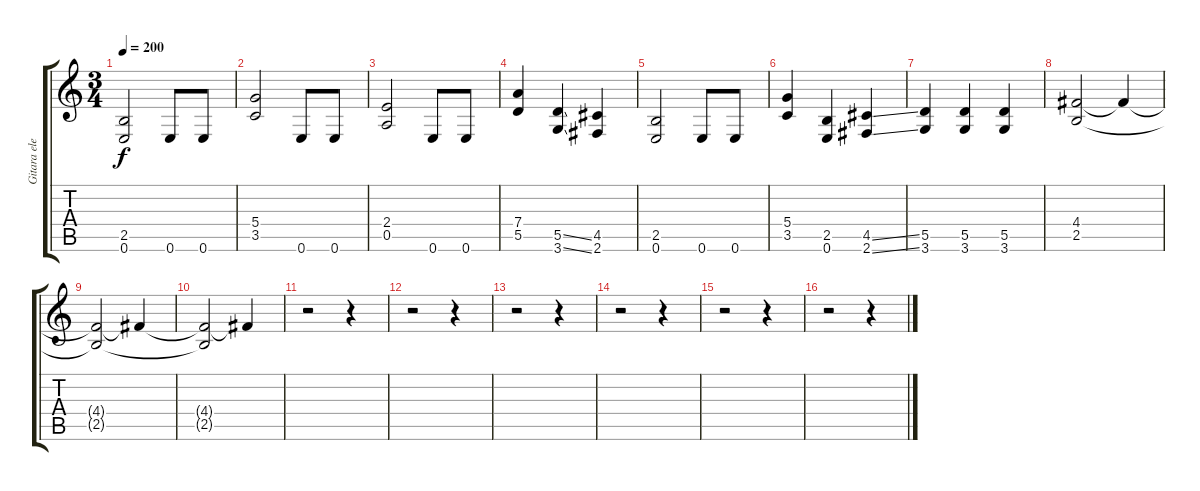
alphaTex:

\track ("Gitara elektryczna 1" "Gitara ele") {instrument distortionguitar}
\staff {score tabs}
\tuning (E4 B3 G3 D3 A2 E2) {hide}
\ts (3 4)
\tempo 200
\clef g2
\ks c
(2.5 0.6).2{dy f} 0.6.8 0.6.8 |
(5.4 3.5).2 0.6.8 0.6.8 |
(2.4 0.5).2 0.6.8 0.6.8 |
(7.4 5.5).4 (5.5{ss} 3.6{ss}).4 (4.5 2.6).4 |
(2.5 0.6).2 0.6.8 0.6.8 |
(5.4 3.5).4 (2.5 0.6).4 (4.5{ss} 2.6{ss}).4 |
(5.5 3.6).4 (5.5 3.6).4 (5.5 3.6).4 |
(4.4 2.5).2 4.4{t}.4 |
(4.4{t} 2.5{t}).2 4.4{t}.4 |
(4.4{t} 2.5{t}).2 4.4{t}.4 |
r.2 r.4 |
r.2 r.4 |
r.2 r.4 |
r.2 r.4 |
r.2 r.4 |
r.2 r.4
